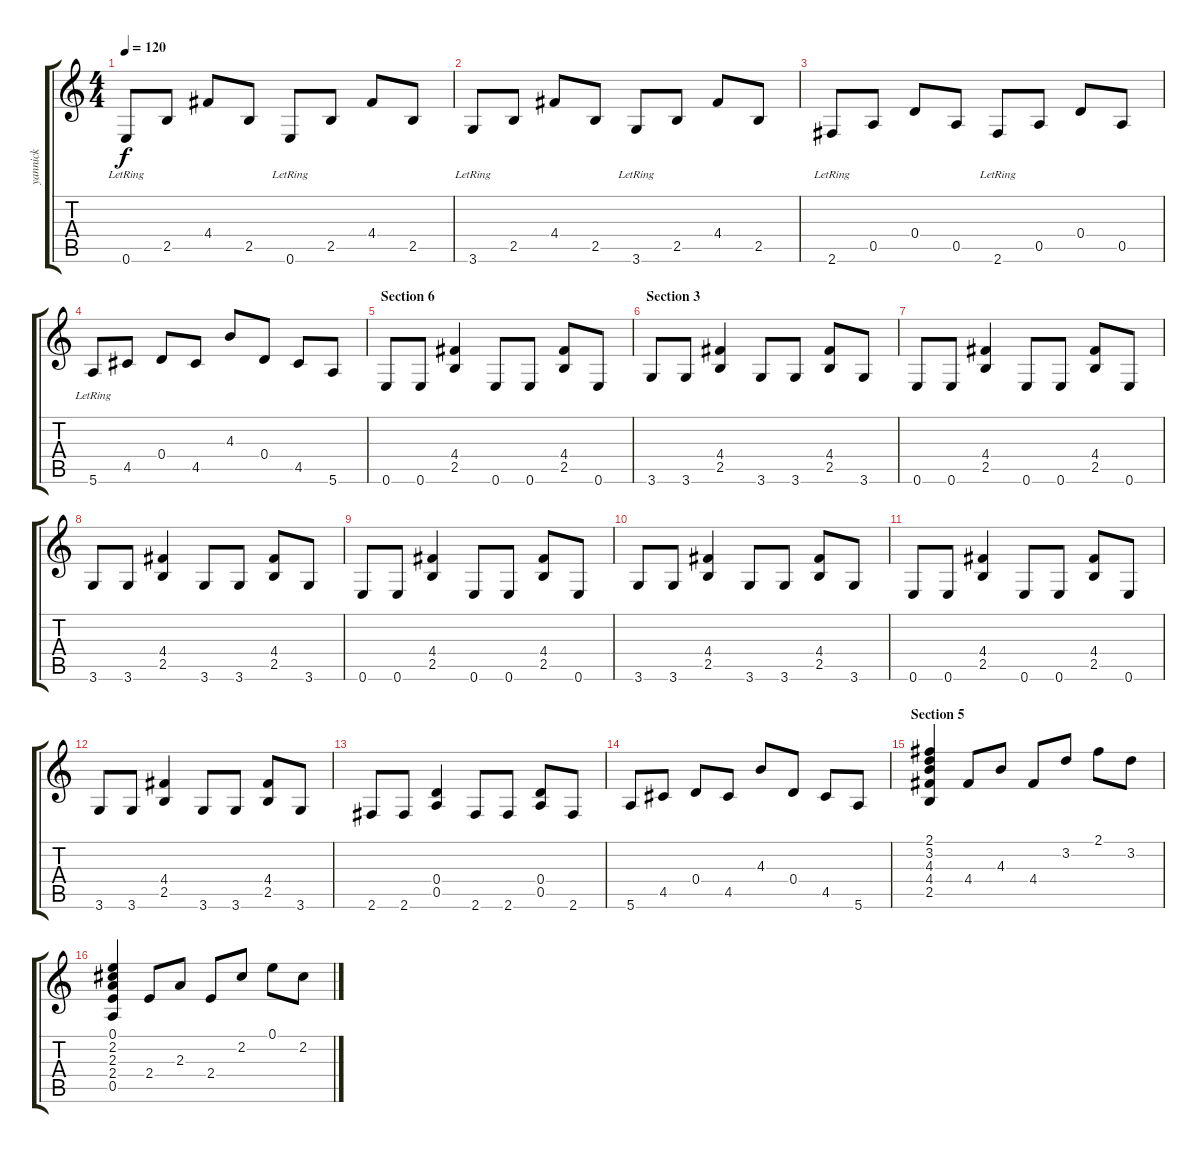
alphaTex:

\track ("yannick" "yannick") {instrument electricguitarjazz}
\staff {score tabs}
\tuning (E4 B3 G3 D3 A2 E2) {hide}
\ts (4 4)
\tempo 120
\clef g2
\ks c
0.6{lr}.8{dy f} 2.5.8 4.4.8 2.5.8 0.6{lr}.8 2.5.8 4.4.8 2.5.8 |
3.6{lr}.8 2.5.8 4.4.8 2.5.8 3.6{lr}.8 2.5.8 4.4.8 2.5.8 |
2.6{lr}.8 0.5.8 0.4.8 0.5.8 2.6{lr}.8 0.5.8 0.4.8 0.5.8 |
5.6{lr}.8 4.5.8 0.4.8 4.5.8 4.3.8 0.4.8 4.5.8 5.6.8 |
\section ("" "Section 6")
0.6.8 0.6.8 (4.4 2.5).4 0.6.8 0.6.8 (4.4 2.5).8 0.6.8 |
\section ("" "Section 3")
3.6.8 3.6.8 (4.4 2.5).4 3.6.8 3.6.8 (4.4 2.5).8 3.6.8 |
0.6.8 0.6.8 (4.4 2.5).4 0.6.8 0.6.8 (4.4 2.5).8 0.6.8 |
3.6.8 3.6.8 (4.4 2.5).4 3.6.8 3.6.8 (4.4 2.5).8 3.6.8 |
0.6.8 0.6.8 (4.4 2.5).4 0.6.8 0.6.8 (4.4 2.5).8 0.6.8 |
3.6.8 3.6.8 (4.4 2.5).4 3.6.8 3.6.8 (4.4 2.5).8 3.6.8 |
0.6.8 0.6.8 (4.4 2.5).4 0.6.8 0.6.8 (4.4 2.5).8 0.6.8 |
3.6.8 3.6.8 (4.4 2.5).4 3.6.8 3.6.8 (4.4 2.5).8 3.6.8 |
2.6.8 2.6.8 (0.4 0.5).4 2.6.8 2.6.8 (0.4 0.5).8 2.6.8 |
5.6.8 4.5.8 0.4.8 4.5.8 4.3.8 0.4.8 4.5.8 5.6.8 |
\section ("" "Section 5")
(2.1 3.2 4.3 4.4 2.5).4 4.4.8 4.3.8 4.4.8 3.2.8 2.1.8 3.2.8 |
(0.1 2.2 2.3 2.4 0.5).4 2.4.8 2.3.8 2.4.8 2.2.8 0.1.8 2.2.8
